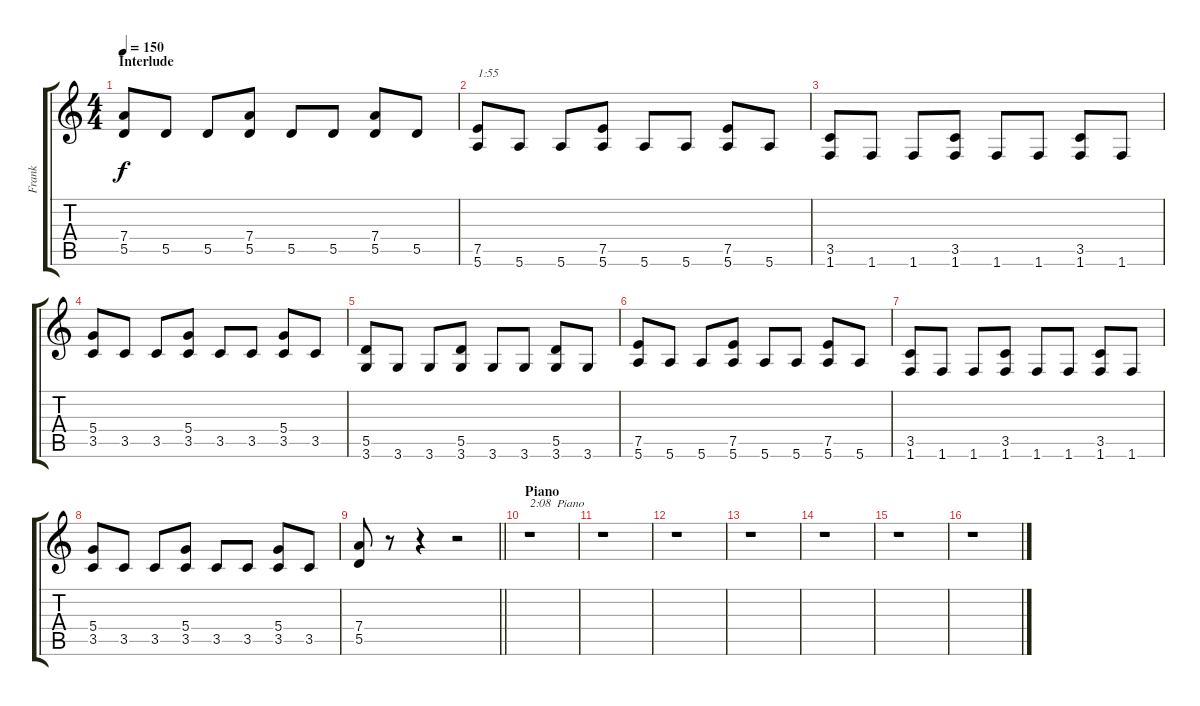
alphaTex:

\track ("Frank" "Frank") {instrument distortionguitar}
\staff {score tabs}
\tuning (E4 B3 G3 D3 A2 E2) {hide}
\ts (4 4)
\section ("" "Interlude")
\tempo 150
\clef g2
\ks c
(7.4 5.5).8{dy f} 5.5.8 5.5.8 (7.4 5.5).8 5.5.8 5.5.8 (7.4 5.5).8 5.5.8 |
(7.5 5.6).8{txt "1:55"} 5.6.8 5.6.8 (7.5 5.6).8 5.6.8 5.6.8 (7.5 5.6).8 5.6.8 |
(3.5 1.6).8 1.6.8 1.6.8 (3.5 1.6).8 1.6.8 1.6.8 (3.5 1.6).8 1.6.8 |
(5.4 3.5).8 3.5.8 3.5.8 (5.4 3.5).8 3.5.8 3.5.8 (5.4 3.5).8 3.5.8 |
(5.5 3.6).8 3.6.8 3.6.8 (5.5 3.6).8 3.6.8 3.6.8 (5.5 3.6).8 3.6.8 |
(7.5 5.6).8 5.6.8 5.6.8 (7.5 5.6).8 5.6.8 5.6.8 (7.5 5.6).8 5.6.8 |
(3.5 1.6).8 1.6.8 1.6.8 (3.5 1.6).8 1.6.8 1.6.8 (3.5 1.6).8 1.6.8 |
(5.4 3.5).8 3.5.8 3.5.8 (5.4 3.5).8 3.5.8 3.5.8 (5.4 3.5).8 3.5.8 |
\barLineRight lightlight
(7.4 5.5).8 r.8 r.4 r.2 |
\section ("" "Piano")
r.1{txt "2:08  Piano"} |
r.1 |
r.1 |
r.1 |
r.1 |
r.1 |
r.1
